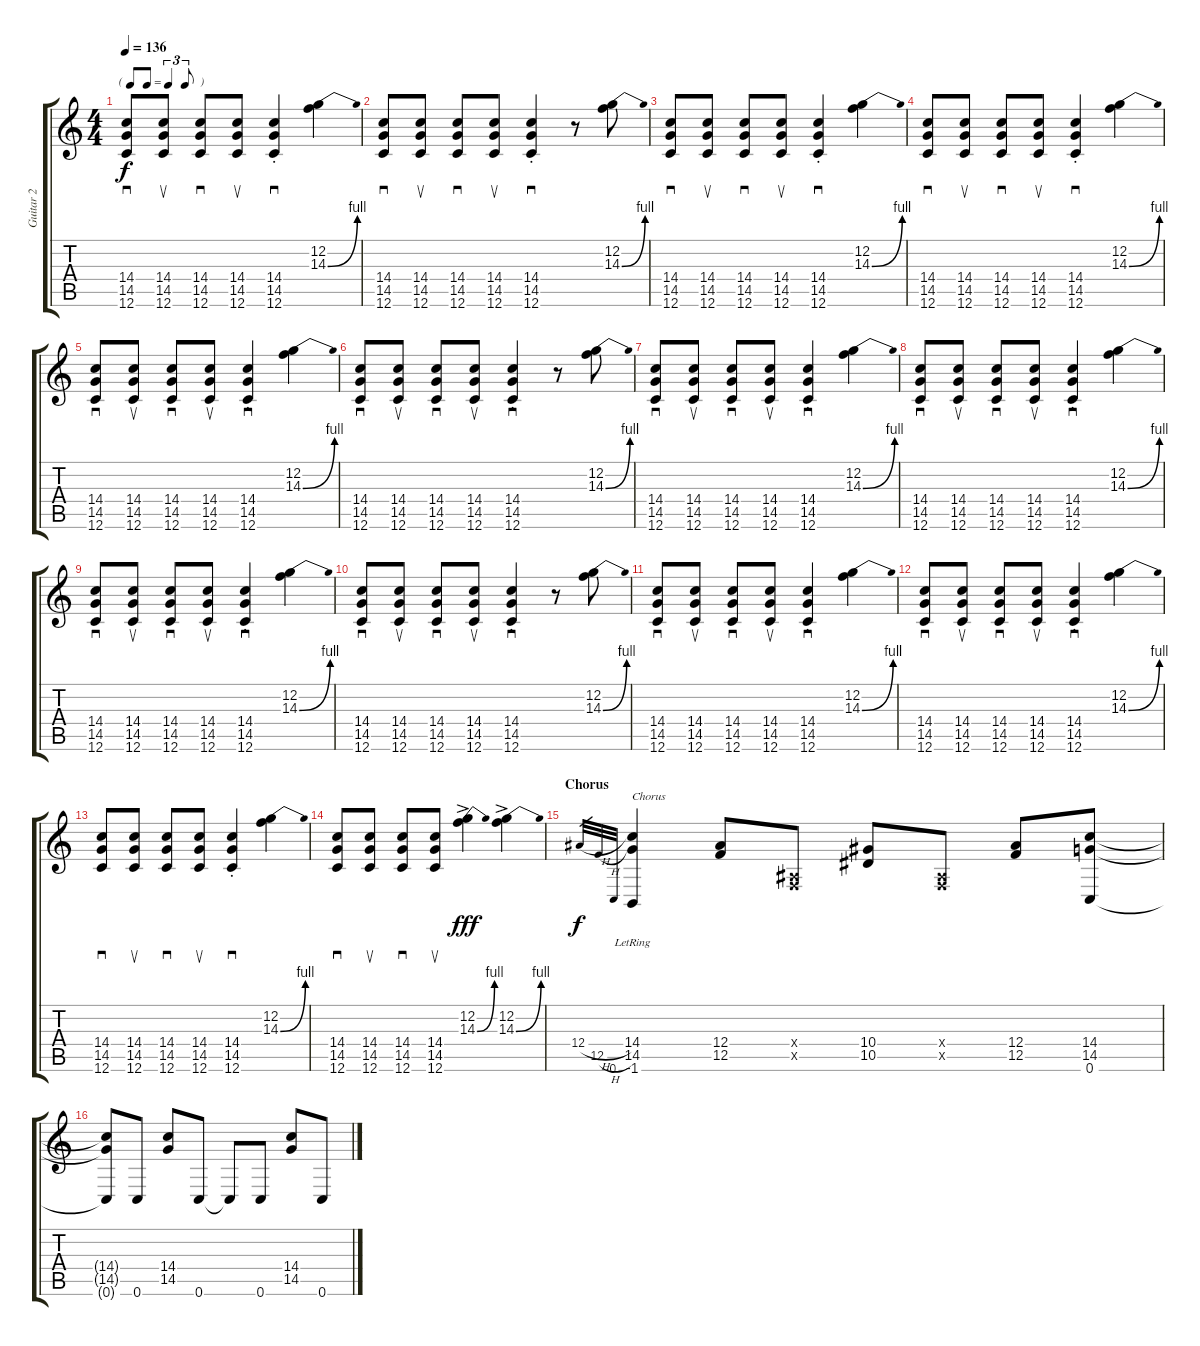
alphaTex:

\track ("Guitar 2" "Guitar 2") {instrument distortionguitar}
\staff {score tabs}
\tuning (C4 G3 Eb3 Bb2 F2 C2) {hide}
\ts (4 4)
\tf triplet8th
\tempo 136
\clef g2
\ks c
(14.4 14.5 12.6).8{sd dy f} (14.4 14.5 12.6).8{su} (14.4 14.5 12.6).8{sd} (14.4 14.5 12.6).8{su} (14.4{st} 14.5{st} 12.6{st}).4{sd} (12.2 14.3{be (bend 0 0 60 4)}).4 |
(14.4 14.5 12.6).8{sd} (14.4 14.5 12.6).8{su} (14.4 14.5 12.6).8{sd} (14.4 14.5 12.6).8{su} (14.4{st} 14.5{st} 12.6{st}).4{sd} r.8 (12.2 14.3{be (bend 0 0 60 4)}).8 |
(14.4 14.5 12.6).8{sd} (14.4 14.5 12.6).8{su} (14.4 14.5 12.6).8{sd} (14.4 14.5 12.6).8{su} (14.4{st} 14.5{st} 12.6{st}).4{sd} (12.2 14.3{be (bend 0 0 60 4)}).4 |
(14.4 14.5 12.6).8{sd} (14.4 14.5 12.6).8{su} (14.4 14.5 12.6).8{sd} (14.4 14.5 12.6).8{su} (14.4{st} 14.5{st} 12.6{st}).4{sd} (12.2 14.3{be (bend 0 0 60 4)}).4 |
(14.4 14.5 12.6).8{sd} (14.4 14.5 12.6).8{su} (14.4 14.5 12.6).8{sd} (14.4 14.5 12.6).8{su} (14.4{st} 14.5{st} 12.6{st}).4{sd} (12.2 14.3{be (bend 0 0 60 4)}).4 |
(14.4 14.5 12.6).8{sd} (14.4 14.5 12.6).8{su} (14.4 14.5 12.6).8{sd} (14.4 14.5 12.6).8{su} (14.4{st} 14.5{st} 12.6{st}).4{sd} r.8 (12.2 14.3{be (bend 0 0 60 4)}).8 |
(14.4 14.5 12.6).8{sd} (14.4 14.5 12.6).8{su} (14.4 14.5 12.6).8{sd} (14.4 14.5 12.6).8{su} (14.4{st} 14.5{st} 12.6{st}).4{sd} (12.2 14.3{be (bend 0 0 60 4)}).4 |
(14.4 14.5 12.6).8{sd} (14.4 14.5 12.6).8{su} (14.4 14.5 12.6).8{sd} (14.4 14.5 12.6).8{su} (14.4{st} 14.5{st} 12.6{st}).4{sd} (12.2 14.3{be (bend 0 0 60 4)}).4 |
(14.4 14.5 12.6).8{sd} (14.4 14.5 12.6).8{su} (14.4 14.5 12.6).8{sd} (14.4 14.5 12.6).8{su} (14.4{st} 14.5{st} 12.6{st}).4{sd} (12.2 14.3{be (bend 0 0 60 4)}).4 |
(14.4 14.5 12.6).8{sd} (14.4 14.5 12.6).8{su} (14.4 14.5 12.6).8{sd} (14.4 14.5 12.6).8{su} (14.4{st} 14.5{st} 12.6{st}).4{sd} r.8 (12.2 14.3{be (bend 0 0 60 4)}).8 |
(14.4 14.5 12.6).8{sd} (14.4 14.5 12.6).8{su} (14.4 14.5 12.6).8{sd} (14.4 14.5 12.6).8{su} (14.4{st} 14.5{st} 12.6{st}).4{sd} (12.2 14.3{be (bend 0 0 60 4)}).4 |
(14.4 14.5 12.6).8{sd} (14.4 14.5 12.6).8{su} (14.4 14.5 12.6).8{sd} (14.4 14.5 12.6).8{su} (14.4{st} 14.5{st} 12.6{st}).4{sd} (12.2 14.3{be (bend 0 0 60 4)}).4 |
(14.4 14.5 12.6).8{sd} (14.4 14.5 12.6).8{su} (14.4 14.5 12.6).8{sd} (14.4 14.5 12.6).8{su} (14.4{st} 14.5{st} 12.6{st}).4{sd} (12.2 14.3{be (bend 0 0 60 4)}).4 |
(14.4 14.5 12.6).8{sd} (14.4 14.5 12.6).8{su} (14.4 14.5 12.6).8{sd} (14.4 14.5 12.6).8{su} (12.2 14.3{be (bend 0 0 60 4) ac}).4{dy fff} (12.2 14.3{be (bend 0 0 60 4) ac}).4 |
\section ("" "Chorus")
12.4{h}.32{gr dy f} 12.5{h}.32{gr} 0.6.32{gr} (14.4{lr} 14.5{lr} -1.6).4{txt "Chorus"} (12.4 12.5).8 (0.4{x} 0.5{x}).8 (10.4 10.5).8 (0.4{x} 0.5{x}).8 (12.4 12.5).8 (14.4 14.5 0.6).8 |
(14.4{t} 14.5{t} 0.6{t}).8 0.6.8 (14.4 14.5).8 0.6.8 0.6{t}.8 0.6.8 (14.4 14.5).8 0.6.8
